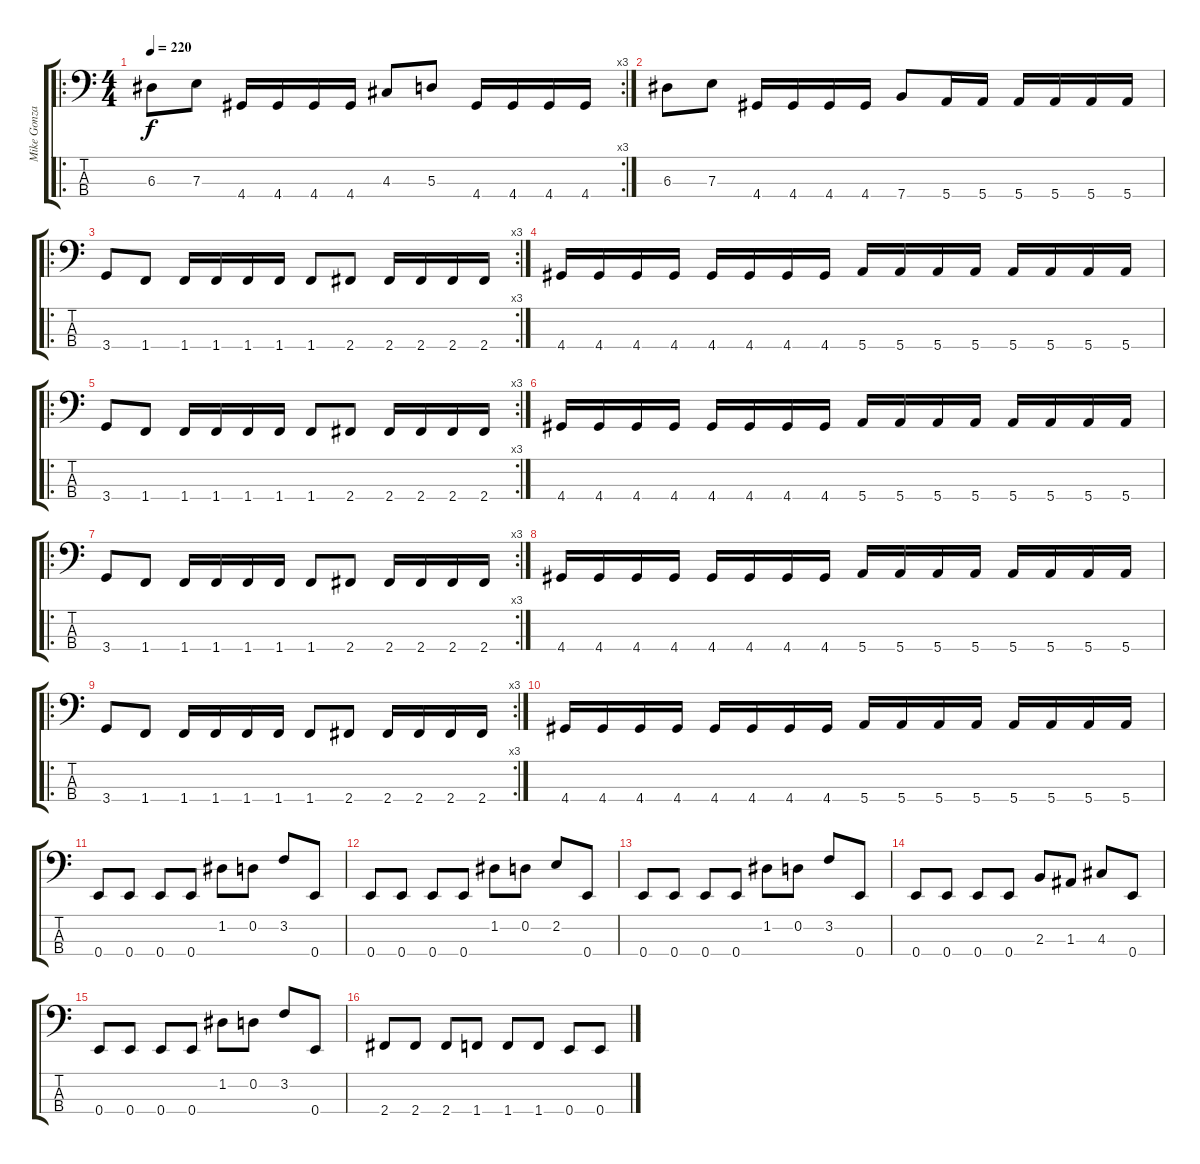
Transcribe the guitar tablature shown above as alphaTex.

\track ("Mike Gonzalez" "Mike Gonza") {instrument electricbasspick}
\staff {score tabs}
\tuning (G2 D2 A1 E1) {hide}
\ro
\rc 3
\ts (4 4)
\tempo 220
\clef f4
\ks c
6.3.8{dy f} 7.3.8 4.4.16 4.4.16 4.4.16 4.4.16 4.3.8 5.3.8 4.4.16 4.4.16 4.4.16 4.4.16 |
6.3.8 7.3.8 4.4.16 4.4.16 4.4.16 4.4.16 7.4.8 5.4.16 5.4.16 5.4.16 5.4.16 5.4.16 5.4.16 |
\ro
\rc 3
3.4.8 1.4.8 1.4.16 1.4.16 1.4.16 1.4.16 1.4.8 2.4.8 2.4.16 2.4.16 2.4.16 2.4.16 |
4.4.16 4.4.16 4.4.16 4.4.16 4.4.16 4.4.16 4.4.16 4.4.16 5.4.16 5.4.16 5.4.16 5.4.16 5.4.16 5.4.16 5.4.16 5.4.16 |
\ro
\rc 3
3.4.8 1.4.8 1.4.16 1.4.16 1.4.16 1.4.16 1.4.8 2.4.8 2.4.16 2.4.16 2.4.16 2.4.16 |
4.4.16 4.4.16 4.4.16 4.4.16 4.4.16 4.4.16 4.4.16 4.4.16 5.4.16 5.4.16 5.4.16 5.4.16 5.4.16 5.4.16 5.4.16 5.4.16 |
\ro
\rc 3
3.4.8 1.4.8 1.4.16 1.4.16 1.4.16 1.4.16 1.4.8 2.4.8 2.4.16 2.4.16 2.4.16 2.4.16 |
4.4.16 4.4.16 4.4.16 4.4.16 4.4.16 4.4.16 4.4.16 4.4.16 5.4.16 5.4.16 5.4.16 5.4.16 5.4.16 5.4.16 5.4.16 5.4.16 |
\ro
\rc 3
3.4.8 1.4.8 1.4.16 1.4.16 1.4.16 1.4.16 1.4.8 2.4.8 2.4.16 2.4.16 2.4.16 2.4.16 |
4.4.16 4.4.16 4.4.16 4.4.16 4.4.16 4.4.16 4.4.16 4.4.16 5.4.16 5.4.16 5.4.16 5.4.16 5.4.16 5.4.16 5.4.16 5.4.16 |
0.4.8 0.4.8 0.4.8 0.4.8 1.2.8 0.2.8 3.2.8 0.4.8 |
0.4.8 0.4.8 0.4.8 0.4.8 1.2.8 0.2.8 2.2.8 0.4.8 |
0.4.8 0.4.8 0.4.8 0.4.8 1.2.8 0.2.8 3.2.8 0.4.8 |
0.4.8 0.4.8 0.4.8 0.4.8 2.3.8 1.3.8 4.3.8 0.4.8 |
0.4.8 0.4.8 0.4.8 0.4.8 1.2.8 0.2.8 3.2.8 0.4.8 |
2.4.8 2.4.8 2.4.8 1.4.8 1.4.8 1.4.8 0.4.8 0.4.8
